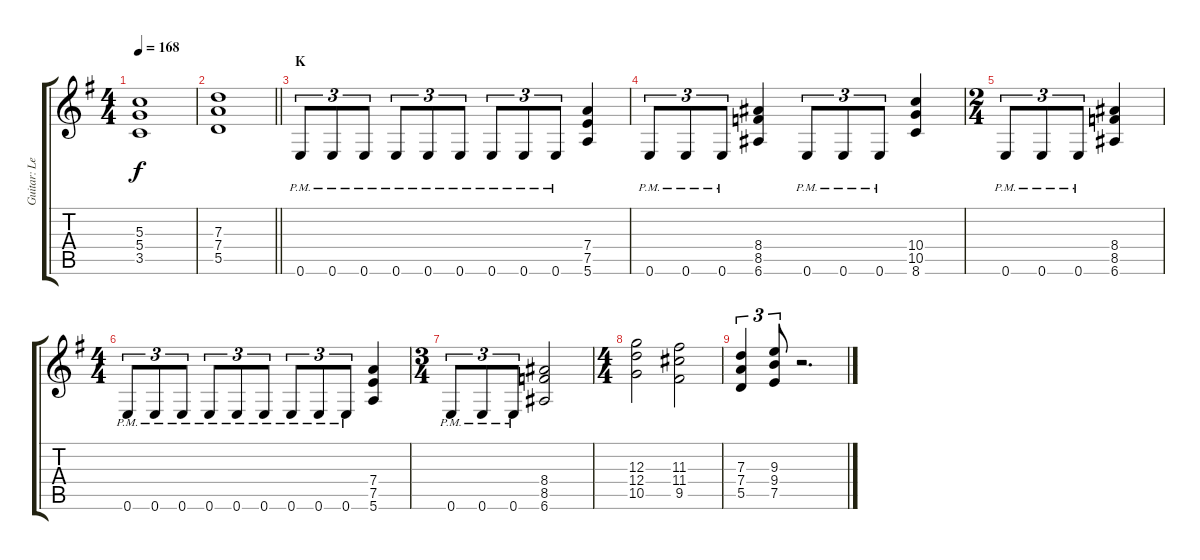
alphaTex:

\track ("Guitar: Lead" "Guitar: Le") {instrument overdrivenguitar}
\staff {score tabs}
\tuning (E4 B3 G3 D3 A2 E2) {hide}
\ts (4 4)
\tempo 168
\clef g2
\ks g
(5.3 5.4 3.5).1{dy f} |
\barLineRight lightlight
(7.3 7.4 5.5).1 |
\section ("" "K")
0.6{pm}.8{tu (3 2)} 0.6{pm}.8{tu (3 2)} 0.6{pm}.8{tu (3 2)} 0.6{pm}.8{tu (3 2)} 0.6{pm}.8{tu (3 2)} 0.6{pm}.8{tu (3 2)} 0.6{pm}.8{tu (3 2)} 0.6{pm}.8{tu (3 2)} 0.6{pm}.8{tu (3 2)} (7.4 7.5 5.6).4 |
0.6{pm}.8{tu (3 2)} 0.6{pm}.8{tu (3 2)} 0.6{pm}.8{tu (3 2)} (8.4 8.5 6.6).4 0.6{pm}.8{tu (3 2)} 0.6{pm}.8{tu (3 2)} 0.6{pm}.8{tu (3 2)} (10.4 10.5 8.6).4 |
\ts (2 4)
0.6{pm}.8{tu (3 2)} 0.6{pm}.8{tu (3 2)} 0.6{pm}.8{tu (3 2)} (8.4 8.5 6.6).4 |
\ts (4 4)
0.6{pm}.8{tu (3 2)} 0.6{pm}.8{tu (3 2)} 0.6{pm}.8{tu (3 2)} 0.6{pm}.8{tu (3 2)} 0.6{pm}.8{tu (3 2)} 0.6{pm}.8{tu (3 2)} 0.6{pm}.8{tu (3 2)} 0.6{pm}.8{tu (3 2)} 0.6{pm}.8{tu (3 2)} (7.4 7.5 5.6).4 |
\ts (3 4)
0.6{pm}.8{tu (3 2)} 0.6{pm}.8{tu (3 2)} 0.6{pm}.8{tu (3 2)} (8.4 8.5 6.6).2 |
\ts (4 4)
(12.3 12.4 10.5).2 (11.3 11.4 9.5).2 |
(7.3 7.4 5.5).4{tu (3 2)} (9.3 9.4 7.5).8{tu (3 2)} r.2{d}
